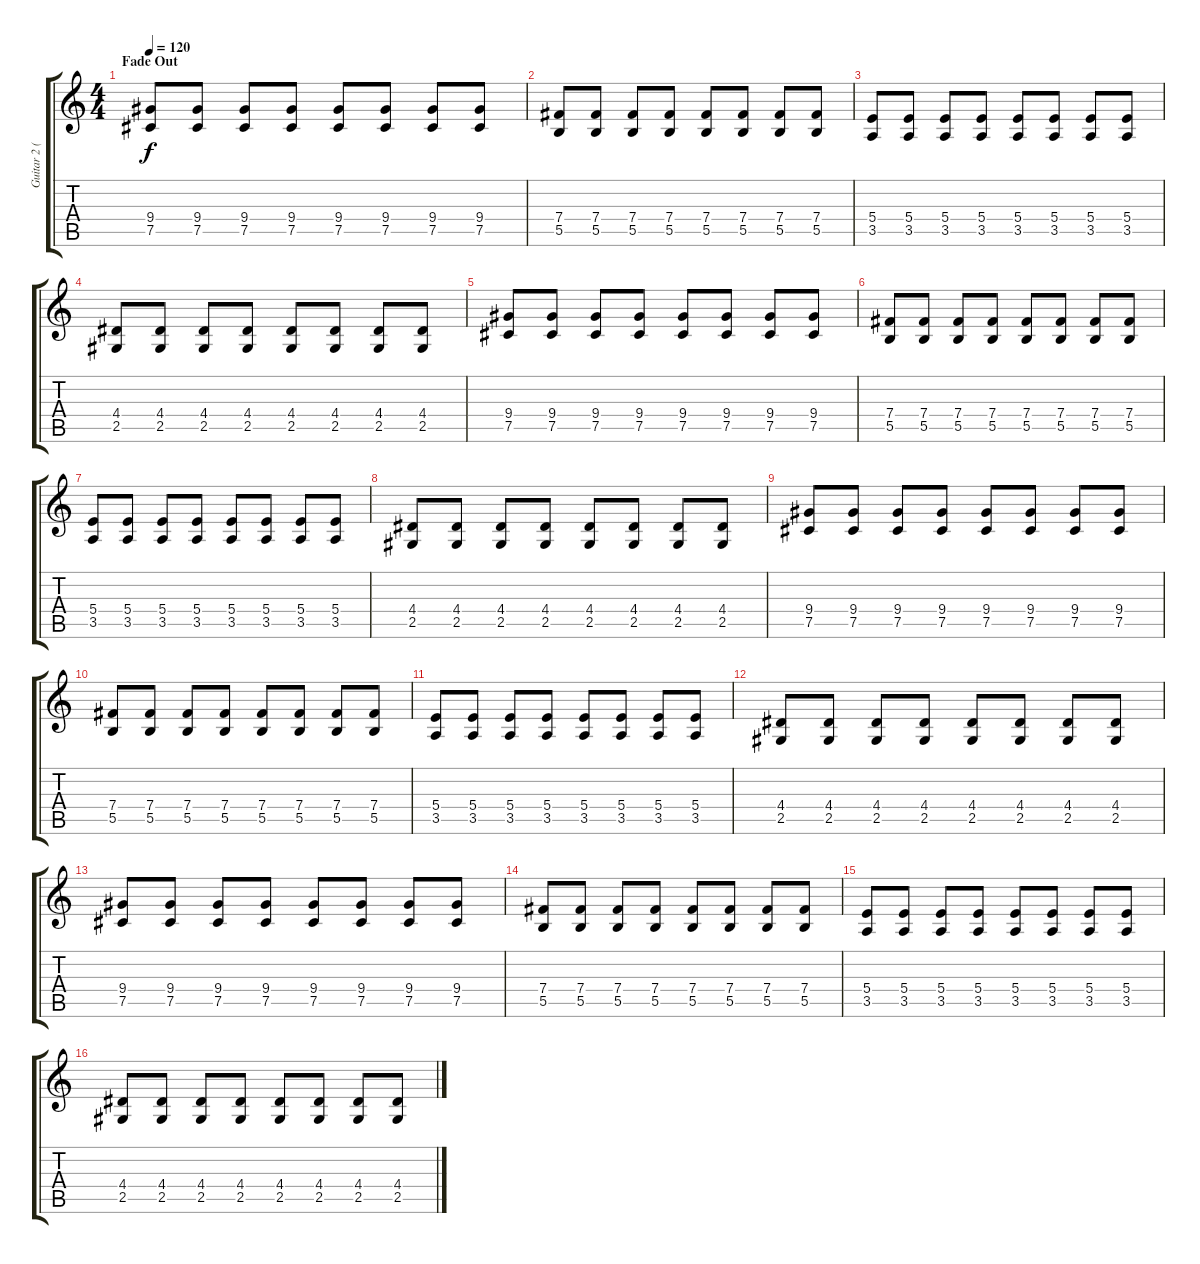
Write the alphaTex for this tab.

\track ("Guitar 2 (P.Mueller)" "Guitar 2 (") {instrument distortionguitar}
\staff {score tabs}
\tuning (Db4 Ab3 E3 B2 Gb2 B1) {hide}
\ts (4 4)
\section ("" "Fade Out")
\tempo 120
\clef g2
\ks c
(9.4 7.5).8{dy f balance 8} (9.4 7.5).8 (9.4 7.5).8 (9.4 7.5).8 (9.4 7.5).8 (9.4 7.5).8 (9.4 7.5).8 (9.4 7.5).8 |
(7.4 5.5).8 (7.4 5.5).8 (7.4 5.5).8 (7.4 5.5).8 (7.4 5.5).8 (7.4 5.5).8 (7.4 5.5).8 (7.4 5.5).8 |
(5.4 3.5).8 (5.4 3.5).8 (5.4 3.5).8 (5.4 3.5).8 (5.4 3.5).8 (5.4 3.5).8 (5.4 3.5).8 (5.4 3.5).8 |
(4.4 2.5).8 (4.4 2.5).8 (4.4 2.5).8 (4.4 2.5).8 (4.4 2.5).8 (4.4 2.5).8 (4.4 2.5).8 (4.4 2.5).8 |
(9.4 7.5).8 (9.4 7.5).8 (9.4 7.5).8 (9.4 7.5).8 (9.4 7.5).8 (9.4 7.5).8 (9.4 7.5).8 (9.4 7.5).8 |
(7.4 5.5).8 (7.4 5.5).8 (7.4 5.5).8 (7.4 5.5).8 (7.4 5.5).8 (7.4 5.5).8 (7.4 5.5).8 (7.4 5.5).8 |
(5.4 3.5).8 (5.4 3.5).8 (5.4 3.5).8 (5.4 3.5).8 (5.4 3.5).8 (5.4 3.5).8 (5.4 3.5).8 (5.4 3.5).8 |
(4.4 2.5).8 (4.4 2.5).8 (4.4 2.5).8 (4.4 2.5).8 (4.4 2.5).8 (4.4 2.5).8 (4.4 2.5).8 (4.4 2.5).8 |
(9.4 7.5).8 (9.4 7.5).8 (9.4 7.5).8 (9.4 7.5).8 (9.4 7.5).8 (9.4 7.5).8 (9.4 7.5).8 (9.4 7.5).8 |
(7.4 5.5).8 (7.4 5.5).8 (7.4 5.5).8 (7.4 5.5).8 (7.4 5.5).8 (7.4 5.5).8 (7.4 5.5).8 (7.4 5.5).8 |
(5.4 3.5).8 (5.4 3.5).8 (5.4 3.5).8 (5.4 3.5).8 (5.4 3.5).8 (5.4 3.5).8 (5.4 3.5).8 (5.4 3.5).8 |
(4.4 2.5).8 (4.4 2.5).8 (4.4 2.5).8 (4.4 2.5).8 (4.4 2.5).8 (4.4 2.5).8 (4.4 2.5).8 (4.4 2.5).8 |
(9.4 7.5).8 (9.4 7.5).8 (9.4 7.5).8 (9.4 7.5).8 (9.4 7.5).8 (9.4 7.5).8 (9.4 7.5).8 (9.4 7.5).8 |
(7.4 5.5).8 (7.4 5.5).8 (7.4 5.5).8 (7.4 5.5).8 (7.4 5.5).8 (7.4 5.5).8 (7.4 5.5).8 (7.4 5.5).8 |
(5.4 3.5).8 (5.4 3.5).8 (5.4 3.5).8 (5.4 3.5).8 (5.4 3.5).8 (5.4 3.5).8 (5.4 3.5).8 (5.4 3.5).8 |
(4.4 2.5).8 (4.4 2.5).8 (4.4 2.5).8 (4.4 2.5).8 (4.4 2.5).8 (4.4 2.5).8 (4.4 2.5).8 (4.4 2.5).8
